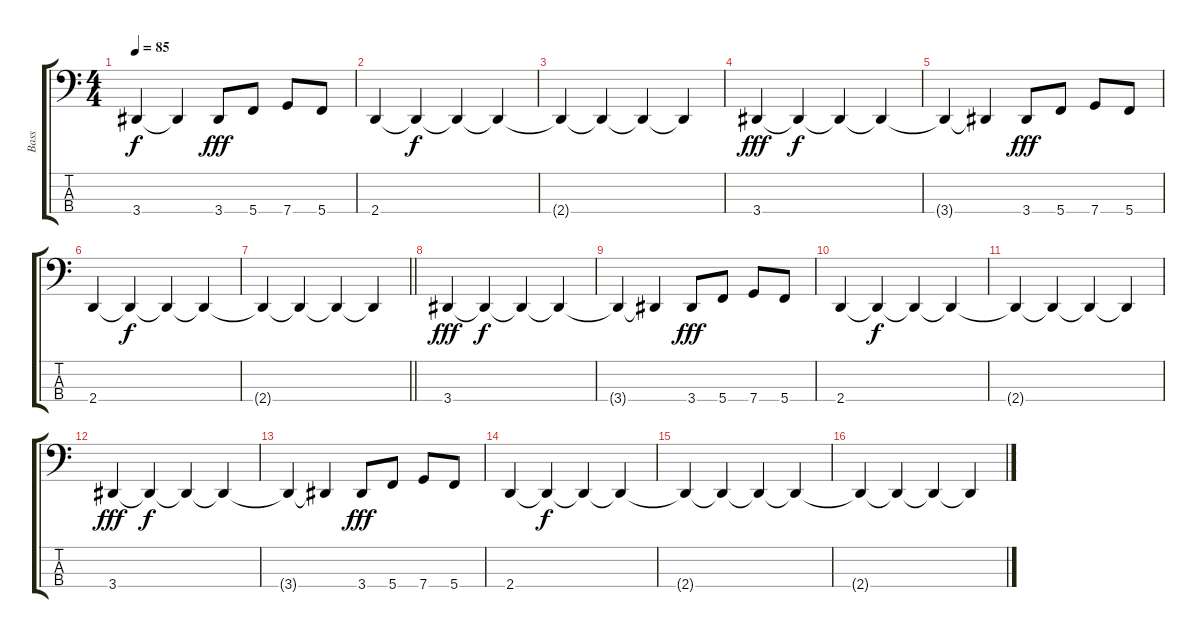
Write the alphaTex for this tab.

\track ("Bass" "Bass") {instrument electricbassfinger}
\staff {score tabs}
\tuning (F2 C2 G1 C1) {hide}
\ts (4 4)
\tempo 85
\clef f4
\ks c
3.4{t}.4{dy f} 3.4{t}.4 3.4.8{dy fff} 5.4.8 7.4.8 5.4.8 |
2.4.4 2.4{t}.4{dy f} 2.4{t}.4 2.4{t}.4 |
2.4{t}.4 2.4{t}.4 2.4{t}.4 2.4{t}.4 |
3.4.4{dy fff} 3.4{t}.4{dy f} 3.4{t}.4 3.4{t}.4 |
3.4{t}.4 3.4{t}.4 3.4.8{dy fff} 5.4.8 7.4.8 5.4.8 |
2.4.4 2.4{t}.4{dy f} 2.4{t}.4 2.4{t}.4 |
\barLineRight lightlight
2.4{t}.4 2.4{t}.4 2.4{t}.4 2.4{t}.4 |
\section ("" "")
3.4.4{dy fff} 3.4{t}.4{dy f} 3.4{t}.4 3.4{t}.4 |
3.4{t}.4 3.4{t}.4 3.4.8{dy fff} 5.4.8 7.4.8 5.4.8 |
2.4.4 2.4{t}.4{dy f} 2.4{t}.4 2.4{t}.4 |
2.4{t}.4 2.4{t}.4 2.4{t}.4 2.4{t}.4 |
3.4.4{dy fff} 3.4{t}.4{dy f} 3.4{t}.4 3.4{t}.4 |
3.4{t}.4 3.4{t}.4 3.4.8{dy fff} 5.4.8 7.4.8 5.4.8 |
2.4.4 2.4{t}.4{dy f} 2.4{t}.4 2.4{t}.4 |
2.4{t}.4 2.4{t}.4 2.4{t}.4 2.4{t}.4 |
2.4{t}.4 2.4{t}.4 2.4{t}.4 2.4{t}.4
